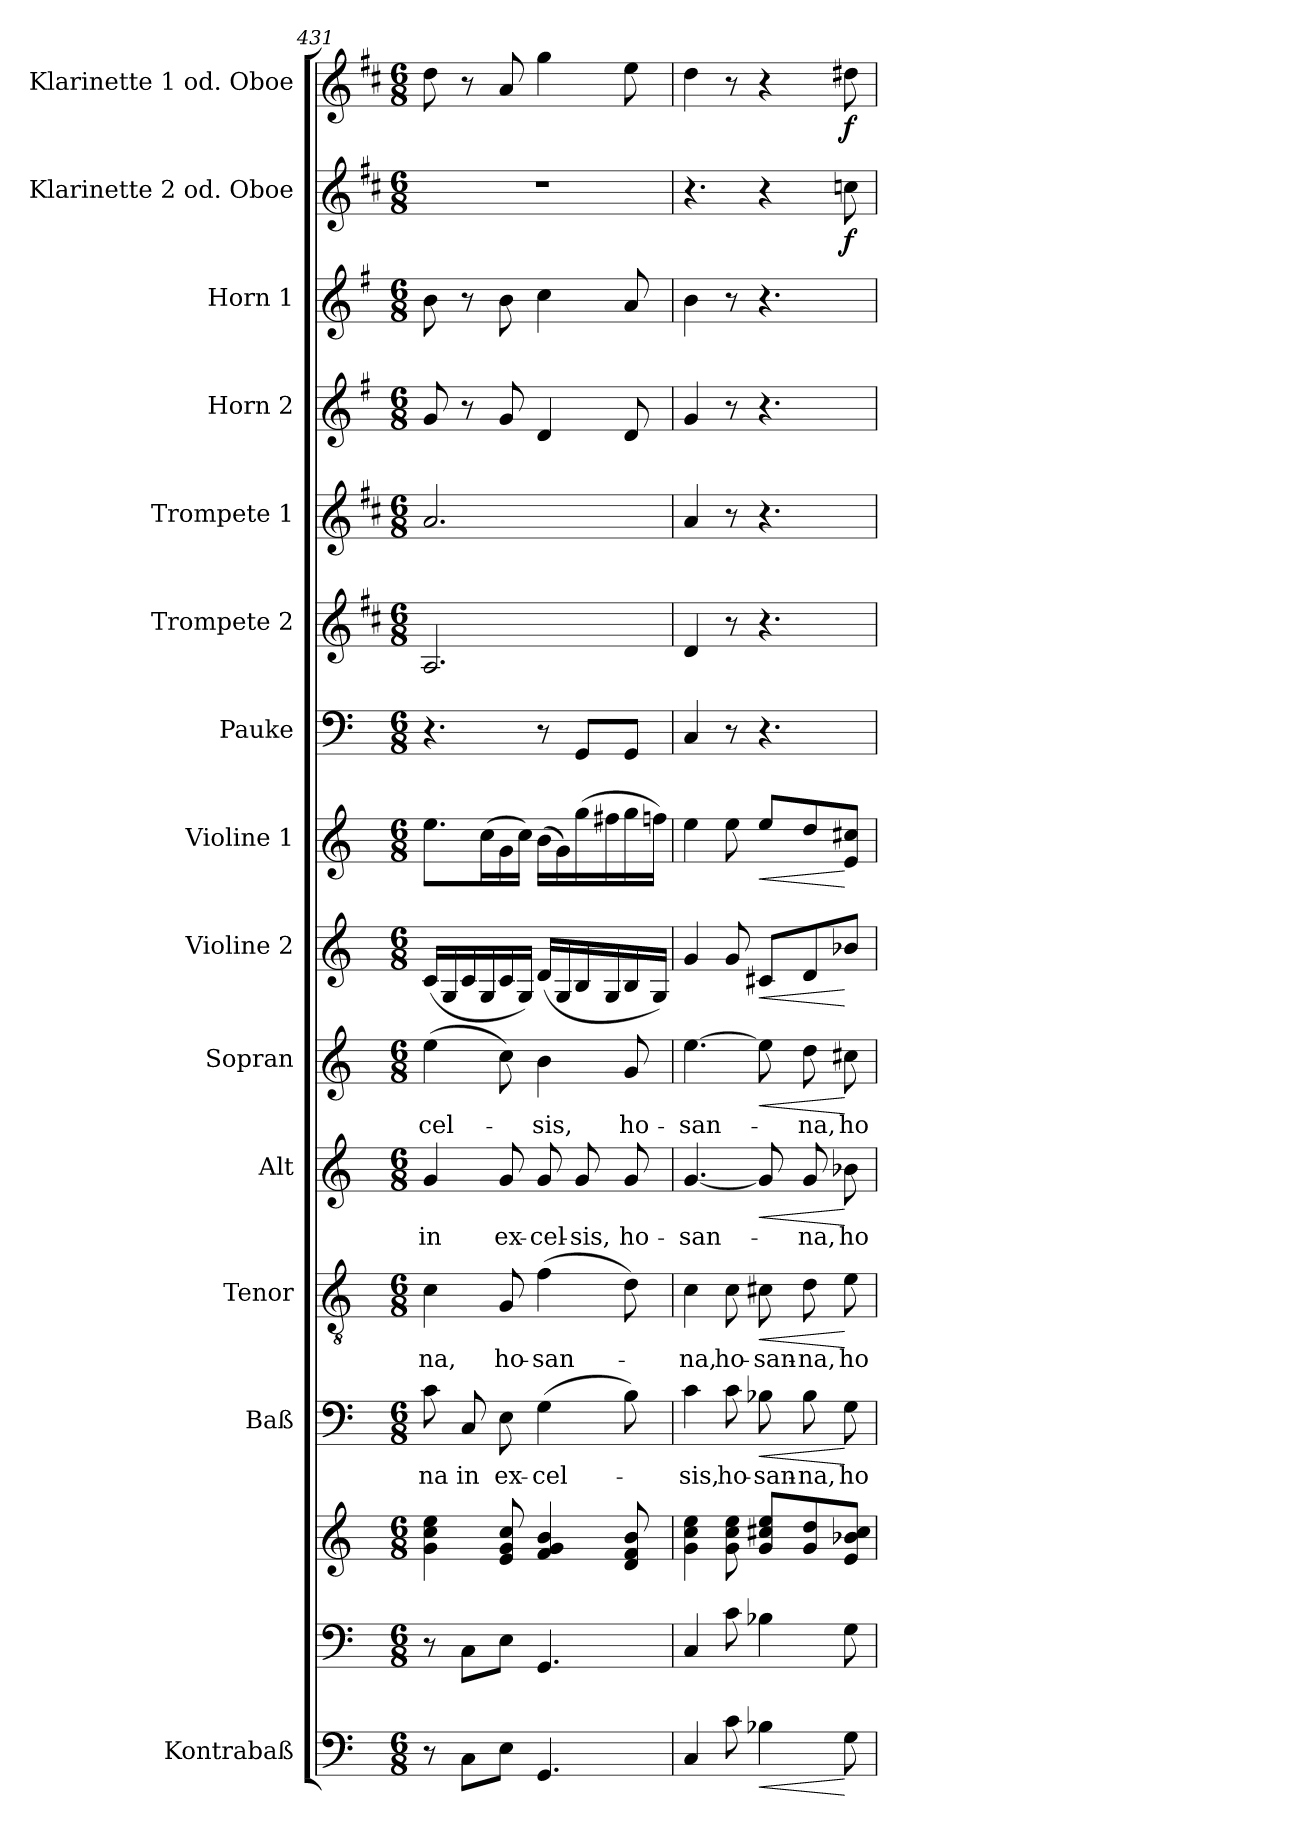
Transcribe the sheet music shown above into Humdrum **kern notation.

**kern	**dynam	**kern	**kern	**kern	**text	**dynam	**kern	**text	**dynam	**kern	**text	**dynam	**kern	**text	**dynam	**kern	**dynam	**kern	**dynam	**kern	**kern	**kern	**kern	**kern	**kern	**dynam	**kern	**dynam
*part15	*part15	*part14	*part14	*part13	*part13	*part13	*part12	*part12	*part12	*part11	*part11	*part11	*part10	*part10	*part10	*part9	*part9	*part8	*part8	*part7	*part6	*part5	*part4	*part3	*part2	*part2	*part1	*part1
*staff16	*staff16	*staff15	*staff14	*staff13	*staff13	*staff13	*staff12	*staff12	*staff12	*staff11	*staff11	*staff11	*staff10	*staff10	*staff10	*staff9	*staff9	*staff8	*staff8	*staff7	*staff6	*staff5	*staff4	*staff3	*staff2	*staff2	*staff1	*staff1
*I"Kontrabaß	*	*	*	*I"Baß	*	*	*I"Tenor	*	*	*I"Alt	*	*	*I"Sopran	*	*	*I"Violine 2	*	*I"Violine 1	*	*I"Pauke	*I"Trompete 2	*I"Trompete 1	*I"Horn 2	*I"Horn 1	*I"Klarinette 2 od. Oboe	*	*I"Klarinette 1 od. Oboe	*
*	*	*	*	*	*	*	*	*	*	*	*	*	*	*	*	*	*	*	*	*	*I'Tpt	*I'Tpt	*I'Hn	*I'Hn	*	*	*	*
!!LO:PB:g=z
*clefF4	*	*clefF4	*clefG2	*clefF4	*	*	*clefGv2	*	*	*clefG2	*	*	*clefG2	*	*	*clefG2	*	*clefG2	*	*clefF4	*clefG2	*clefG2	*clefG2	*clefG2	*clefG2	*	*clefG2	*
*ITrd7c12	*	*	*	*	*	*	*	*	*	*	*	*	*	*	*	*	*	*	*	*	*ITrd1c2	*ITrd1c2	*ITrd4c7	*ITrd4c7	*ITrd1c2	*	*ITrd1c2	*
*k[]	*	*k[]	*k[]	*k[]	*	*	*k[]	*	*	*k[]	*	*	*k[]	*	*	*k[]	*	*k[]	*	*k[]	*k[]	*k[]	*k[]	*k[]	*k[]	*	*k[]	*
*C:	*	*C:	*C:	*C:	*	*	*C:	*	*	*C:	*	*	*C:	*	*	*C:	*	*C:	*	*C:	*C:	*C:	*C:	*C:	*C:	*	*C:	*
*M6/8	*	*M6/8	*M6/8	*M6/8	*	*	*M6/8	*	*	*M6/8	*	*	*M6/8	*	*	*M6/8	*	*M6/8	*	*M6/8	*M6/8	*M6/8	*M6/8	*M6/8	*M6/8	*	*M6/8	*
=431	=431	=431	=431	=431	=431	=431	=431	=431	=431	=431	=431	=431	=431	=431	=431	=431	=431	=431	=431	=431	=431	=431	=431	=431	=431	=431	=431	=431
!	!	!	!	!	!LO:LY:b	!	!	!LO:LY:b	!	!	!LO:LY:b	!	!	!LO:LY:b	!	!	!	!	!	!	!	!	!	!	!	!	!	!
8r	.	8r	4g\ 4cc\ 4ee\	8c\	-na	.	4c\	-na,	.	4g/	in	.	(>4ee\	-cel-	.	(<16c/LL	.	8.ee\L	.	4.r	2.G/	2.g/	8c/	8e\	2.r	.	8cc\	.
.	.	.	.	.	.	.	.	.	.	.	.	.	.	.	.	16G/	.	.	.	.	.	.	.	.	.	.	.	.
!	!	!	!	!	!LO:LY:b	!	!	!	!	!	!	!	!	!	!	!	!	!	!	!	!	!	!	!	!	!	!	!
8CC\L	.	8C\L	.	8C/	in	.	.	.	.	.	.	.	.	.	.	16c/	.	.	.	.	.	.	8r	8r	.	.	8r	.
.	.	.	.	.	.	.	.	.	.	.	.	.	.	.	.	16G/	.	(>16cc\L	.	.	.	.	.	.	.	.	.	.
!	!	!	!	!	!LO:LY:b	!	!	!LO:LY:b	!	!	!LO:LY:b	!	!	!	!	!	!	!	!	!	!	!	!	!	!	!	!	!
8EE\J	.	8E\J	8e/ 8g/ 8cc/	8E\	ex-	.	8G/	ho-	.	8g/	ex-	.	8cc\)	.	.	16c/	.	16g\	.	.	.	.	8c/	8e\	.	.	8g/	.
.	.	.	.	.	.	.	.	.	.	.	.	.	.	.	.	16G/JJ)	.	16cc\JJ)	.	.	.	.	.	.	.	.	.	.
!	!	!	!	!	!LO:LY:b	!	!	!LO:LY:b	!	!	!LO:LY:b	!	!	!LO:LY:b	!	!	!	!	!	!	!	!	!	!	!	!	!	!
4.GGG/	.	4.GG/	4f/ 4g/ 4b/	(>4G\	-cel-	.	(>4f\	-san-	.	8g/	-cel-	.	4b\	-sis,	.	(<16d/LL	.	(>16b\LL	.	8r	.	.	4G/	4f\	.	.	4ff\	.
.	.	.	.	.	.	.	.	.	.	.	.	.	.	.	.	16G/	.	16g\)	.	.	.	.	.	.	.	.	.	.
!	!	!	!	!	!	!	!	!	!	!	!LO:LY:b	!	!	!	!	!	!	!	!	!	!	!	!	!	!	!	!	!
.	.	.	.	.	.	.	.	.	.	8g/	-sis,	.	.	.	.	16B/	.	(>16gg\	.	8GG/L	.	.	.	.	.	.	.	.
.	.	.	.	.	.	.	.	.	.	.	.	.	.	.	.	16G/	.	16ff#X\	.	.	.	.	.	.	.	.	.	.
!	!	!	!	!	!	!	!	!	!	!	!LO:LY:b	!	!	!LO:LY:b	!	!	!	!	!	!	!	!	!	!	!	!	!	!
.	.	.	8d/ 8f/ 8b/	8B\)	.	.	8d\)	.	.	8g/	ho-	.	8g/	ho-	.	16B/	.	16gg\	.	8GG/J	.	.	8G/	8d/	.	.	8dd\	.
.	.	.	.	.	.	.	.	.	.	.	.	.	.	.	.	16G/JJ)	.	16ffn\JJ)	.	.	.	.	.	.	.	.	.	.
=432	=432	=432	=432	=432	=432	=432	=432	=432	=432	=432	=432	=432	=432	=432	=432	=432	=432	=432	=432	=432	=432	=432	=432	=432	=432	=432	=432	=432
!	!	!	!	!	!LO:LY:b	!	!	!LO:LY:b	!	!	!LO:LY:b	!	!	!LO:LY:b	!	!	!	!	!	!	!	!	!	!	!	!	!	!
4CC/	.	4C/	4g\ 4cc\ 4ee\	4c\	-sis,	.	4c\	-na,	.	[4.g/	-san-	.	[4.ee\	-san-	.	4g/	.	4ee\	.	4C/	4c/	4g/	4c/	4e\	4.r	.	4cc\	.
!	!	!	!	!	!LO:LY:b	!	!	!LO:LY:b	!	!	!	!	!	!	!	!	!	!	!	!	!	!	!	!	!	!	!	!
8C\	.	8c\	8g\ 8cc\ 8ee\	8c\	ho-	.	8c\	ho-	.	.	.	.	.	.	.	8g/	.	8ee\	.	8r	8r	8r	8r	8r	.	.	8r	.
!	!LO:HP:b	!	!	!	!LO:LY:b	!LO:HP:b	!	!LO:LY:b	!LO:HP:b	!	!	!LO:HP:b	!	!	!LO:HP:b	!	!LO:HP:b	!	!LO:HP:b	!	!	!	!	!	!	!	!	!
4BB-X\	<	4B-X\	8g/ 8cc#X/ 8ee/L	8B-X\	-san-	<	8c#X\	-san-	<	8g/]	.	<	8ee\]	.	<	8c#X/L	<	8ee/L	<	4.r	4.r	4.r	4.r	4.r	4r	.	4r	.
!	!	!	!	!	!LO:LY:b	!	!	!LO:LY:b	!	!	!LO:LY:b	!	!	!LO:LY:b	!	!	!	!	!	!	!	!	!	!	!	!	!	!
.	.	.	8g/ 8dd/	8B-\	-na,	.	8d\	-na,	.	8g/	-na,	.	8dd\	-na,	.	8d/	.	8dd/	.	.	.	.	.	.	.	.	.	.
!	!	!	!	!	!LO:LY:b	!	!	!LO:LY:b	!	!	!LO:LY:b	!	!	!LO:LY:b	!	!	!	!	!	!	!	!	!	!	!	!LO:DY:b	!	!LO:DY:b
8GG\	[	8G\	8e/ 8b-X/ 8cc#/J	8G\	ho-	[	8e\	ho-	[	8b-X\	ho-	[	8cc#X\	ho-	[	8b-X/J	[	8e/ 8cc#X/J	[	.	.	.	.	.	8b-X\	f	8cc#X\	f
=	=	=	=	=	=	=	=	=	=	=	=	=	=	=	=	=	=	=	=	=	=	=	=	=	=	=	=	=
*-	*-	*-	*-	*-	*-	*-	*-	*-	*-	*-	*-	*-	*-	*-	*-	*-	*-	*-	*-	*-	*-	*-	*-	*-	*-	*-	*-	*-
